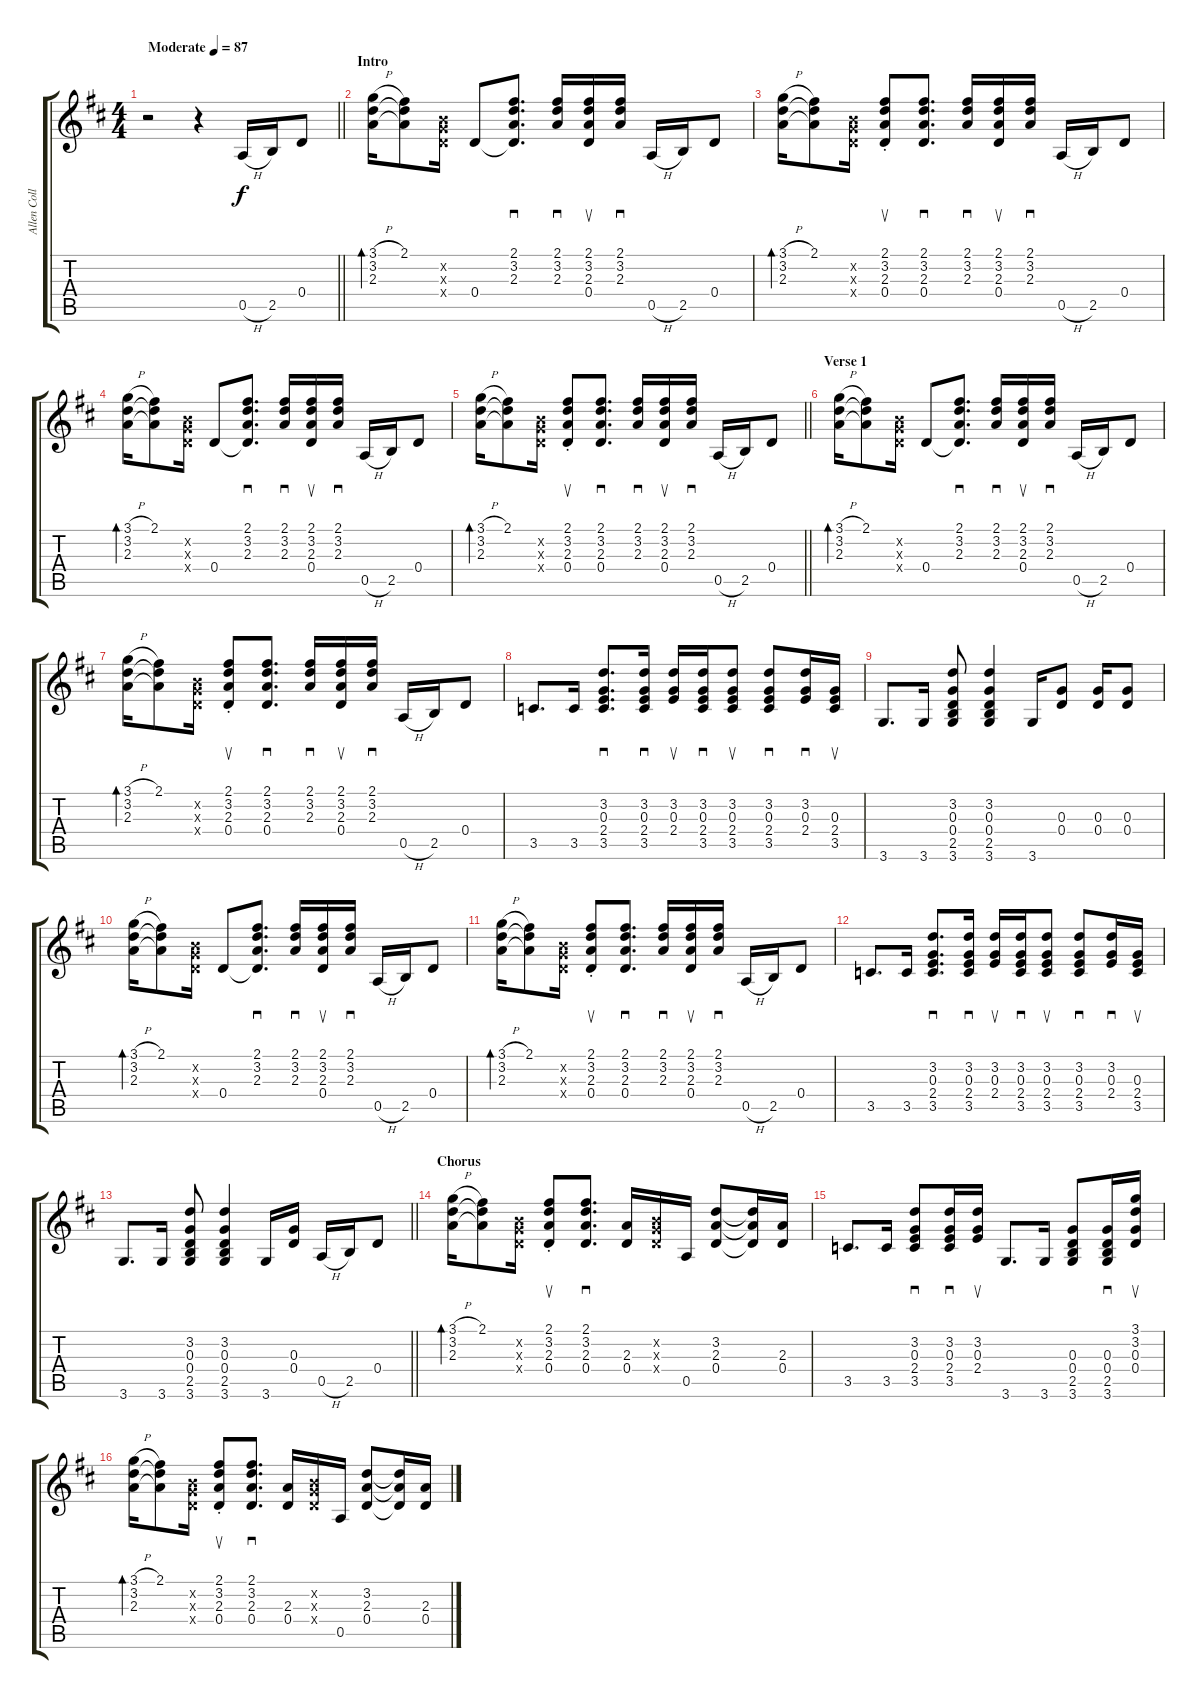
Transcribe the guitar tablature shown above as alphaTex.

\track ("Allen Collins - Acoustic Guitar" "Allen Coll") {instrument acousticguitarsteel}
\staff {score tabs}
\tuning (E4 B3 G3 D3 A2 E2) {hide}
\ts (4 4)
\tempo (87 "Moderate")
\clef g2
\barLineRight lightlight
\ks d
r.2{dy f instrument acousticguitarsteel} r.4 0.5{h}.16 2.5.16 0.4.8 |
\section ("" "Intro")
(3.1{h} 3.2 2.3).16{bd 60} (2.1 3.2{t} 2.3{t}).8 (0.2{x} 0.3{x} 0.4{x}).16 0.4.8 (2.1 3.2 2.3 0.4{t}).8{d sd} (2.1 3.2 2.3).16{sd} (2.1 3.2 2.3 0.4).16{su} (2.1 3.2 2.3).16{sd} 0.5{h}.16 2.5.16 0.4.8 |
(3.1{h} 3.2 2.3).16{bd 60} (2.1 3.2{t} 2.3{t}).8 (0.2{x} 0.3{x} 0.4{x}).16 (2.1{st} 3.2{st} 2.3{st} 0.4{st}).8{su} (2.1 3.2 2.3 0.4).8{d sd} (2.1 3.2 2.3).16{sd} (2.1 3.2 2.3 0.4).16{su} (2.1 3.2 2.3).16{sd} 0.5{h}.16 2.5.16 0.4.8 |
(3.1{h} 3.2 2.3).16{bd 60} (2.1 3.2{t} 2.3{t}).8 (0.2{x} 0.3{x} 0.4{x}).16 0.4.8 (2.1 3.2 2.3 0.4{t}).8{d sd} (2.1 3.2 2.3).16{sd} (2.1 3.2 2.3 0.4).16{su} (2.1 3.2 2.3).16{sd} 0.5{h}.16 2.5.16 0.4.8 |
\barLineRight lightlight
(3.1{h} 3.2 2.3).16{bd 60} (2.1 3.2{t} 2.3{t}).8 (0.2{x} 0.3{x} 0.4{x}).16 (2.1{st} 3.2{st} 2.3{st} 0.4{st}).8{su} (2.1 3.2 2.3 0.4).8{d sd} (2.1 3.2 2.3).16{sd} (2.1 3.2 2.3 0.4).16{su} (2.1 3.2 2.3).16{sd} 0.5{h}.16 2.5.16 0.4.8 |
\section ("" "Verse 1")
(3.1{h} 3.2 2.3).16{bd 60} (2.1 3.2{t} 2.3{t}).8 (0.2{x} 0.3{x} 0.4{x}).16 0.4.8 (2.1 3.2 2.3 0.4{t}).8{d sd} (2.1 3.2 2.3).16{sd} (2.1 3.2 2.3 0.4).16{su} (2.1 3.2 2.3).16{sd} 0.5{h}.16 2.5.16 0.4.8 |
(3.1{h} 3.2 2.3).16{bd 60} (2.1 3.2{t} 2.3{t}).8 (0.2{x} 0.3{x} 0.4{x}).16 (2.1{st} 3.2{st} 2.3{st} 0.4{st}).8{su} (2.1 3.2 2.3 0.4).8{d sd} (2.1 3.2 2.3).16{sd} (2.1 3.2 2.3 0.4).16{su} (2.1 3.2 2.3).16{sd} 0.5{h}.16 2.5.16 0.4.8 |
3.5.8{d} 3.5.16 (3.2 0.3 2.4 3.5).8{d sd} (3.2 0.3 2.4 3.5).16{sd} (3.2 0.3 2.4).16{su} (3.2 0.3 2.4 3.5).16{sd} (3.2 0.3 2.4 3.5).8{su} (3.2 0.3 2.4 3.5).8{sd} (3.2 0.3 2.4).16{sd} (0.3 2.4 3.5).16{su} |
3.6.8{d} 3.6.16 (3.2 0.3 0.4 2.5 3.6).8 (3.2 0.3 0.4 2.5 3.6).4 3.6.16 (0.3 0.4).8 (0.3 0.4).16 (0.3 0.4).8 |
(3.1{h} 3.2 2.3).16{bd 60} (2.1 3.2{t} 2.3{t}).8 (0.2{x} 0.3{x} 0.4{x}).16 0.4.8 (2.1 3.2 2.3 0.4{t}).8{d sd} (2.1 3.2 2.3).16{sd} (2.1 3.2 2.3 0.4).16{su} (2.1 3.2 2.3).16{sd} 0.5{h}.16 2.5.16 0.4.8 |
(3.1{h} 3.2 2.3).16{bd 60} (2.1 3.2{t} 2.3{t}).8 (0.2{x} 0.3{x} 0.4{x}).16 (2.1{st} 3.2{st} 2.3{st} 0.4{st}).8{su} (2.1 3.2 2.3 0.4).8{d sd} (2.1 3.2 2.3).16{sd} (2.1 3.2 2.3 0.4).16{su} (2.1 3.2 2.3).16{sd} 0.5{h}.16 2.5.16 0.4.8 |
3.5.8{d} 3.5.16 (3.2 0.3 2.4 3.5).8{d sd} (3.2 0.3 2.4 3.5).16{sd} (3.2 0.3 2.4).16{su} (3.2 0.3 2.4 3.5).16{sd} (3.2 0.3 2.4 3.5).8{su} (3.2 0.3 2.4 3.5).8{sd} (3.2 0.3 2.4).16{sd} (0.3 2.4 3.5).16{su} |
\barLineRight lightlight
3.6.8{d} 3.6.16 (3.2 0.3 0.4 2.5 3.6).8 (3.2 0.3 0.4 2.5 3.6).4 3.6.16 (0.3 0.4).16 0.5{h}.16 2.5.16 0.4.8 |
\section ("" "Chorus")
(3.1{h} 3.2 2.3).16{bd 60} (2.1 3.2{t} 2.3{t}).8 (0.2{x} 0.3{x} 0.4{x}).16 (2.1{st} 3.2{st} 2.3{st} 0.4{st}).8{su} (2.1 3.2 2.3 0.4).8{d sd} (2.3 0.4).16 (0.2{x} 0.3{x} 0.4{x}).16 0.5.16 (3.2 2.3 0.4).8 (3.2{t} 2.3{t} 0.4{t}).16 (2.3 0.4).16 |
3.5.8{d} 3.5.16 (3.2 0.3 2.4 3.5).8{sd} (3.2 0.3 2.4 3.5).16{sd} (3.2 0.3 2.4).16{su} 3.6.8{d} 3.6.16 (0.3 0.4 2.5 3.6).8 (0.3 0.4 2.5 3.6).16{sd} (3.1 3.2 0.3 0.4).16{su} |
(3.1{h} 3.2 2.3).16{bd 60} (2.1 3.2{t} 2.3{t}).8 (0.2{x} 0.3{x} 0.4{x}).16 (2.1{st} 3.2{st} 2.3{st} 0.4{st}).8{su} (2.1 3.2 2.3 0.4).8{d sd} (2.3 0.4).16 (0.2{x} 0.3{x} 0.4{x}).16 0.5.16 (3.2 2.3 0.4).8 (3.2{t} 2.3{t} 0.4{t}).16 (2.3 0.4).16
